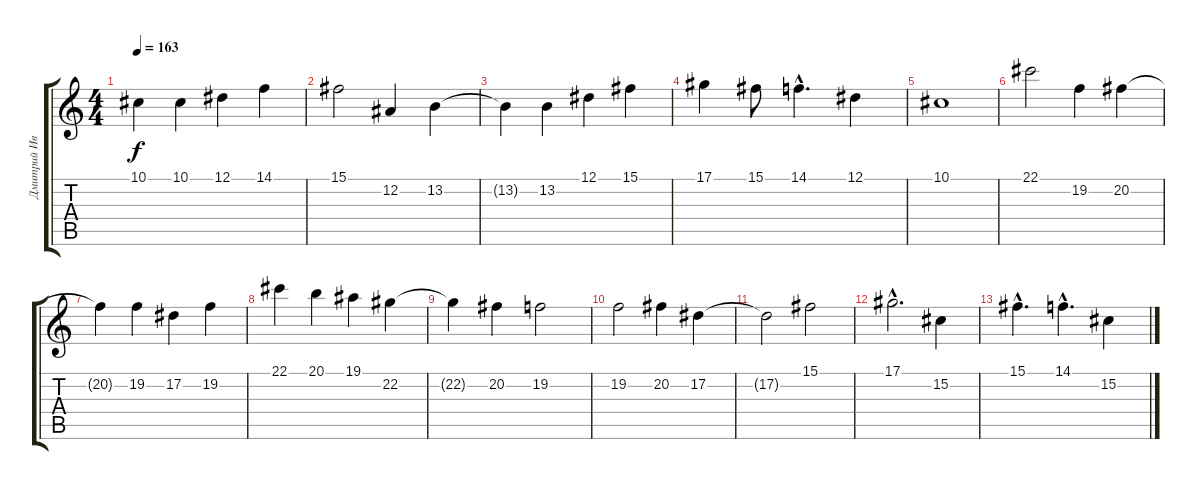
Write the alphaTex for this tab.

\track ("Дмитрий Иванов" "Дмитрий Ив") {instrument piccolo}
\staff {score tabs}
\tuning (Eb4 Bb3 Gb3 Db3 Ab2 Eb2) {hide}
\ts (4 4)
\tempo 163
\clef g2
\ks c
10.1.4{dy f} 10.1.4 12.1.4 14.1.4 |
15.1.2 12.2.4 13.2.4 |
13.2{t}.4 13.2.4 12.1.4 15.1.4 |
17.1.4 15.1.8 14.1{hac}.4{d} 12.1.4 |
10.1.1 |
22.1.2 19.2.4 20.2.4 |
20.2{t}.4 19.2.4 17.2.4 19.2.4 |
22.1.4 20.1.4 19.1.4 22.2.4 |
22.2{t}.4 20.2.4 19.2.2 |
19.2.2 20.2.4 17.2.4 |
17.2{t}.2 15.1.2 |
17.1{hac}.2{d} 15.2.4 |
15.1{hac}.4{d} 14.1{hac}.4{d} 15.2.4
